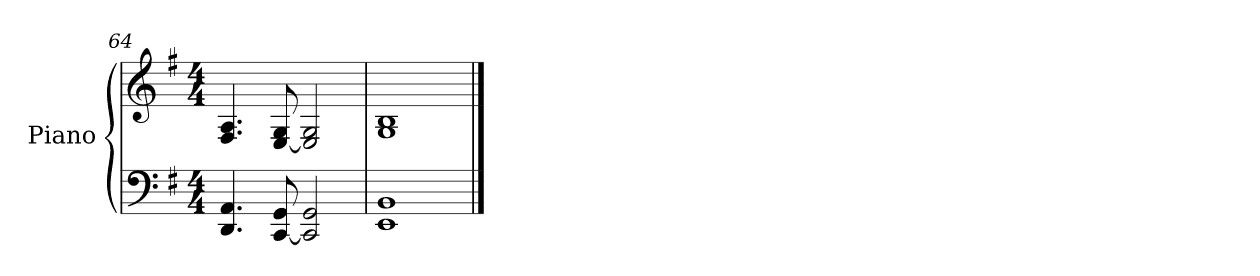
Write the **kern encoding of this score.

**kern	**kern
*part1	*part1
*staff2	*staff1
*I"Piano	*
*I'Pno	*
*clefF4	*clefG2
*k[f#]	*k[f#]
*M4/4	*M4/4
=64	=64
4.DD/ 4.AA/	4.F#/ 4.A/
[8CC/ 8GG/	[8E/ 8G/
2CC/] 2GG/	2E/] 2G/
=65	=65
*^	*
1BB	1EE	1G 1B
*v	*v	*
==	==
*-	*-
